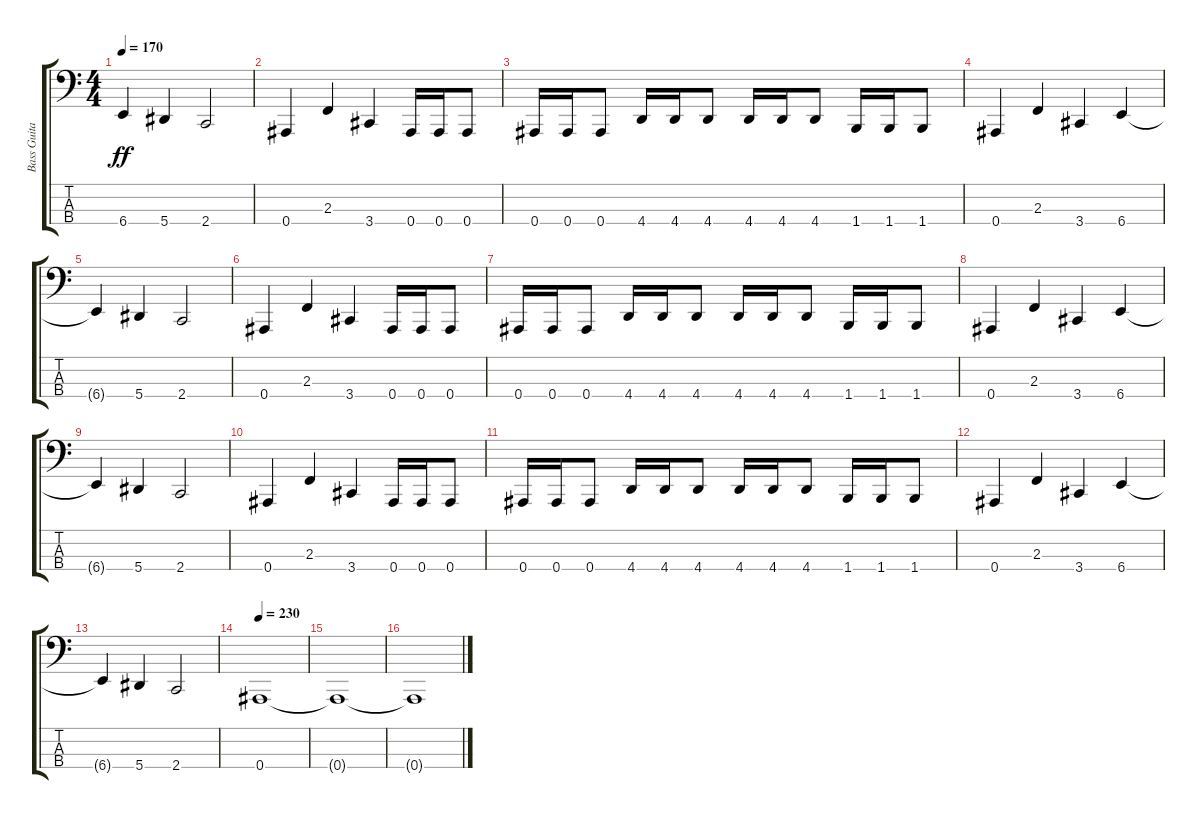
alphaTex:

\track ("Bass Guitar" "Bass Guita") {instrument electricbassfinger}
\staff {score tabs}
\tuning (Db2 Ab1 Eb1 Bb0) {hide}
\ts (4 4)
\tempo 170
\clef f4
\ks c
6.4{t}.4{dy ff} 5.4.4 2.4.2 |
0.4.4 2.3.4 3.4.4 0.4.16 0.4.16 0.4.8 |
0.4.16 0.4.16 0.4.8 4.4.16 4.4.16 4.4.8 4.4.16 4.4.16 4.4.8 1.4.16 1.4.16 1.4.8 |
0.4.4 2.3.4 3.4.4 6.4.4 |
6.4{t}.4 5.4.4 2.4.2 |
0.4.4 2.3.4 3.4.4 0.4.16 0.4.16 0.4.8 |
0.4.16 0.4.16 0.4.8 4.4.16 4.4.16 4.4.8 4.4.16 4.4.16 4.4.8 1.4.16 1.4.16 1.4.8 |
0.4.4 2.3.4 3.4.4 6.4.4 |
6.4{t}.4 5.4.4 2.4.2 |
0.4.4 2.3.4 3.4.4 0.4.16 0.4.16 0.4.8 |
0.4.16 0.4.16 0.4.8 4.4.16 4.4.16 4.4.8 4.4.16 4.4.16 4.4.8 1.4.16 1.4.16 1.4.8 |
0.4.4 2.3.4 3.4.4 6.4.4 |
6.4{t}.4 5.4.4 2.4.2 |
\tempo 230
0.4.1 |
0.4{t}.1 |
0.4{t}.1
